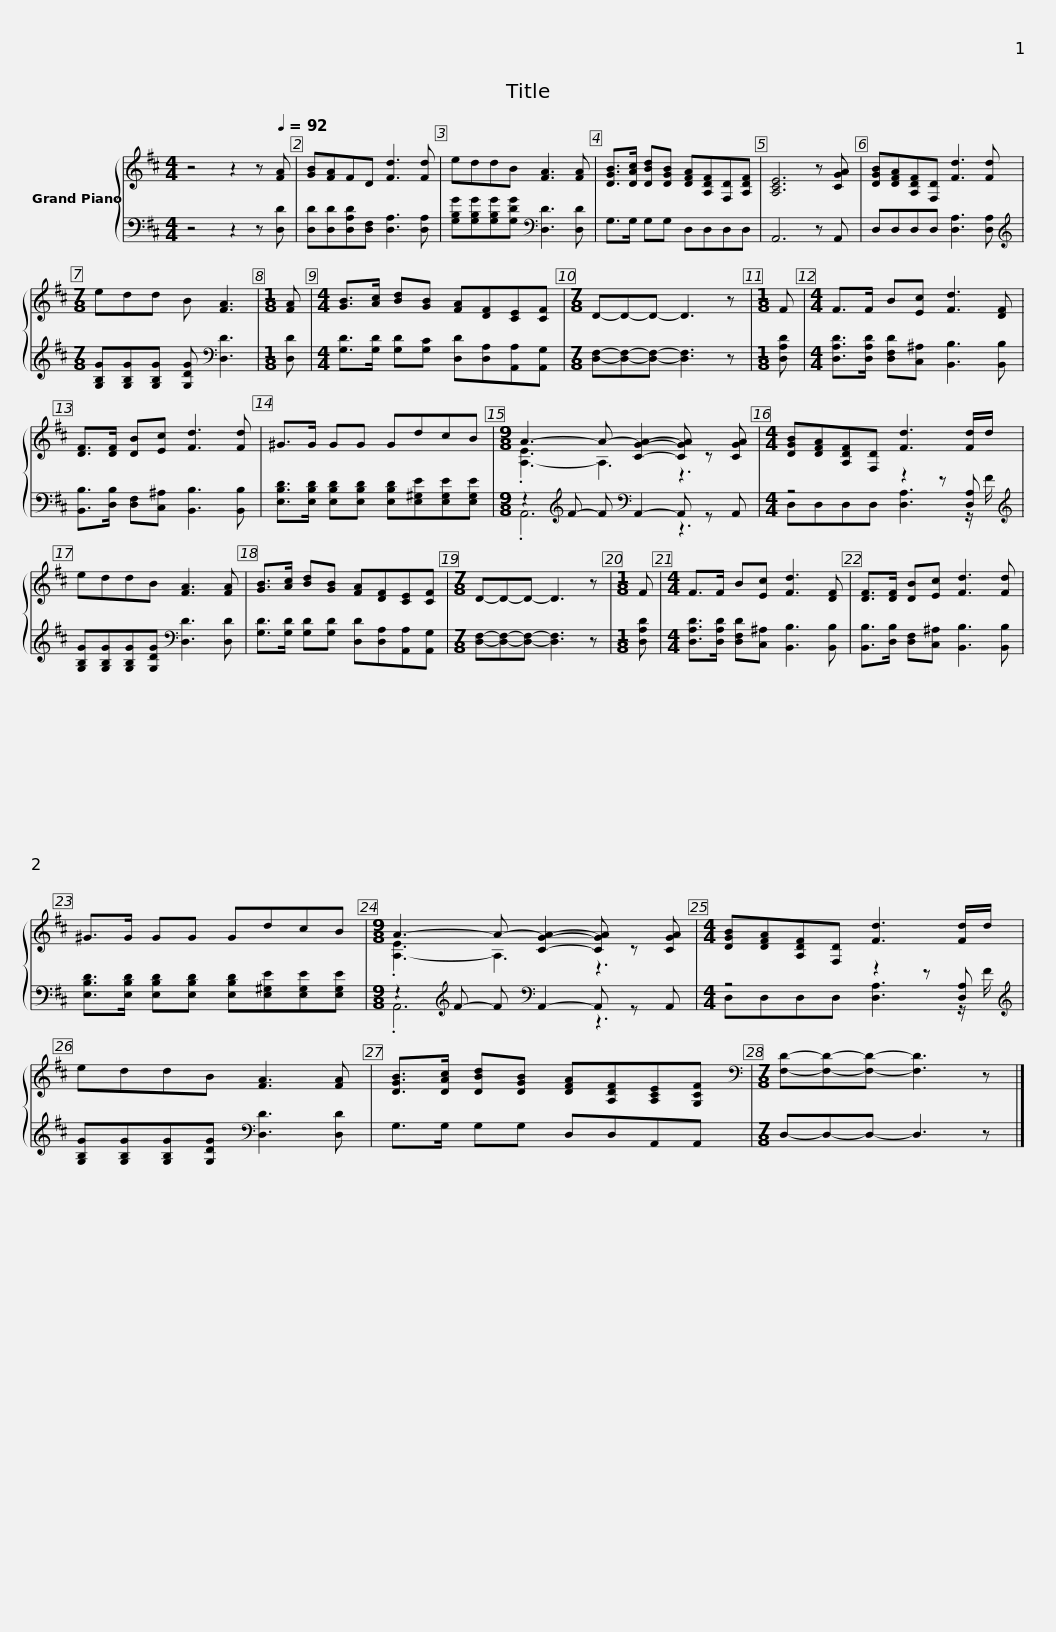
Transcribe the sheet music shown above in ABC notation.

X:1
%%score { ( 1 3 ) | ( 2 4 ) }
L:1/8
M:4/4
I:linebreak $
K:D
V:1 treble
V:3 treble
V:2 bass
V:4 bass
V:1
 z4 z2 z[Q:1/4=92] [FA] | [GB][FA]FD [Fd]3 [Fd] | eddB [FA]3 [FA] | [DGB]>[DAc] [DBd][DGB] [DFA][A,DF][F,D][A,DF] | [A,CE]6 z [CGA] |$ %5
 [DGB][DFA][A,DF][F,D] [Fd]3 [Fd] |[M:7/8] edd B [FA]3 |[M:1/8] [FA] |[M:4/4] [GB]>[Ac] [Bd][GB] [FA][DF][CE][CF] |[M:7/8] D-D-D- D3 z |$ %10
[M:1/8] F |[M:4/4] F>F B[Ec] [Fd]3 [DF] | [DF]>[DF] [DB][Ec] [Fd]3 [Fd] | ^G>G GG GdcB |$[M:9/8] A3- A- [CGA]2- [CGA] z [CGA] | %15
[M:4/4] [DGB][DFA][A,DF][F,D] [Fd]3 [Fd]/d/ | eddB [FA]3 [FA] |$ [GB]>[Ac] [Bd][GB] [FA][DF][CE][CF] |[M:7/8] D-D-D- D3 z |[M:1/8] F | %20
[M:4/4] F>F B[Ec] [Fd]3 [DF] | [DF]>[DF] [DB][Ec] [Fd]3 [Fd] |$ ^G>G GG GdcB |[M:9/8] A3- A- [CGA]2- [CGA] z [CGA] |[M:4/4] [DGB][DFA][A,DF][F,D] [Fd]3 [Fd]/d/ |$ %25
 eddB [FA]3 [FA] | [DGB]>[DAc] [DBd][DGB] [DFA][A,DF][A,CE][G,CF] |[M:7/8][K:bass] [F,D]-[F,D]-[F,D]- [F,D]3 z |] %28
V:2
 z4 z2 z [D,D] | [D,D][D,D][D,A,D][D,F,] [D,A,]3 [D,A,] | [G,B,G][G,B,G][G,B,G][G,DG][K:bass] [D,D]3 [D,D] | G,>G, G,G, D,D,D,D, | A,,6 z A,, |$ %5
 D,D,D,D, [D,A,]3 [D,A,] |[M:7/8][K:treble] [G,B,G][G,B,G][G,B,G] [G,DG][K:bass] [D,D]3 |[M:1/8] [D,D] |[M:4/4] [G,D]>[G,D] [G,D][G,C] [D,D][D,A,][A,,A,][A,,G,] |[M:7/8] [D,F,]-[D,F,]-[D,F,]- [D,F,]3 z |$ %10
[M:1/8] [D,A,D] |[M:4/4] [D,A,D]>[D,A,D] [D,F,D][C,^A,] [B,,B,]3 [B,,B,] | [B,,B,]>[D,B,] [D,F,][C,^A,] [B,,B,]3 [B,,B,] | [E,B,D]>[E,B,D] [E,B,D][E,B,D] [E,B,D][E,^G,E][E,G,E][E,G,E] |$[M:9/8] z2[K:treble] F- F[K:bass] A,,2- A,, z A,, | %15
[M:4/4] z4 z2 z [D,A,][K:treble] | [G,B,G][G,B,G][G,B,G][G,DG][K:bass] [D,D]3 [D,D] |$ [G,D]>[G,D] [G,D][G,D] [D,D][D,A,][A,,A,][A,,G,] |[M:7/8] [D,F,]-[D,F,]-[D,F,]- [D,F,]3 z |[M:1/8] [D,A,D] | %20
[M:4/4] [D,A,D]>[D,A,D] [D,F,D][C,^A,] [B,,B,]3 [B,,B,] | [B,,B,]>[D,B,] [D,F,][C,^A,] [B,,B,]3 [B,,B,] |$ [E,B,D]>[E,B,D] [E,B,D][E,B,D] [E,B,D][E,^G,E][E,G,E][E,G,E] |[M:9/8] z2[K:treble] F- F[K:bass] A,,2- A,, z A,, |[M:4/4] z4 z2 z [D,A,][K:treble] |$ %25
 [G,B,G][G,B,G][G,B,G][G,DG][K:bass] [D,D]3 [D,D] | G,>G, G,G, D,D,A,,A,, |[M:7/8] D,-D,-D,- D,3 z |] %28
V:3
 x8 | x8 | x8 | x8 | x8 |$ %5
 x8 |[M:7/8] x7 |[M:1/8] x |[M:4/4] x8 |[M:7/8] x7 |$ %10
[M:1/8] x |[M:4/4] x8 | x8 | x8 |$[M:9/8] .[A,-E]3 A,3 z3 | %15
[M:4/4] x8 | x8 |$ x8 |[M:7/8] x7 |[M:1/8] x | %20
[M:4/4] x8 | x8 |$ x8 |[M:9/8] .[A,-E]3 A,3 z3 |[M:4/4] x8 |$ %25
 x8 | x8 |[M:7/8][K:bass] x7 |] %28
V:4
 x8 | x8 | x4[K:bass] x4 | x8 | x8 |$ %5
 x8 |[M:7/8][K:treble] x4[K:bass] x3 |[M:1/8] x |[M:4/4] x8 |[M:7/8] x7 |$ %10
[M:1/8] x |[M:4/4] x8 | x8 | x8 |$[M:9/8] .A,,6[K:treble][K:bass] z3 | %15
[M:4/4] D,D,D,D, [D,A,]3 z/[K:treble] F/ | x4[K:bass] x4 |$ x8 |[M:7/8] x7 |[M:1/8] x | %20
[M:4/4] x8 | x8 |$ x8 |[M:9/8] .A,,6[K:treble][K:bass] z3 |[M:4/4] D,D,D,D, [D,A,]3 z/[K:treble] F/ |$ %25
 x4[K:bass] x4 | x8 |[M:7/8] x7 |] %28
